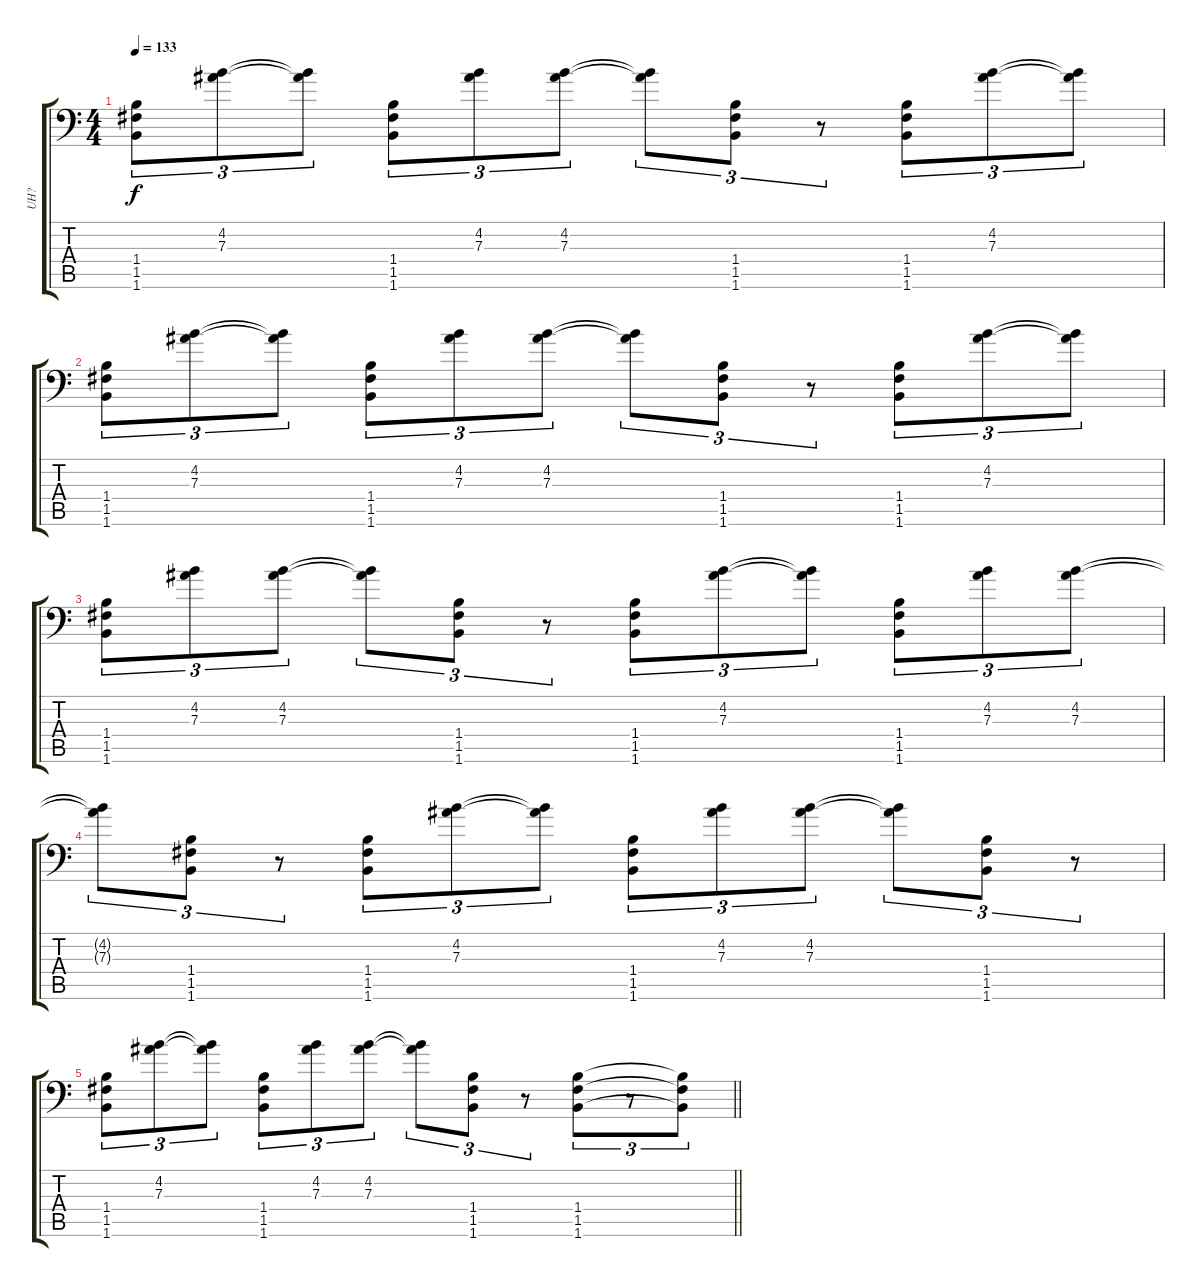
\track ("UH?" "UH?") {instrument overdrivenguitar}
\staff {score tabs}
\tuning (C4 G3 Eb3 Bb2 F2 Bb1) {hide}
\ts (4 4)
\tempo 133
\clef f4
\ks c
(1.4 1.5 1.6).8{tu (3 2) dy f} (4.2 7.3).8{tu (3 2)} (4.2{t} 7.3{t}).8{tu (3 2)} (1.4 1.5 1.6).8{tu (3 2)} (4.2 7.3).8{tu (3 2)} (4.2 7.3).8{tu (3 2)} (4.2{t} 7.3{t}).8{tu (3 2)} (1.4 1.5 1.6).8{tu (3 2)} r.8{tu (3 2)} (1.4 1.5 1.6).8{tu (3 2)} (4.2 7.3).8{tu (3 2)} (4.2{t} 7.3{t}).8{tu (3 2)} |
(1.4 1.5 1.6).8{tu (3 2)} (4.2 7.3).8{tu (3 2)} (4.2{t} 7.3{t}).8{tu (3 2)} (1.4 1.5 1.6).8{tu (3 2)} (4.2 7.3).8{tu (3 2)} (4.2 7.3).8{tu (3 2)} (4.2{t} 7.3{t}).8{tu (3 2)} (1.4 1.5 1.6).8{tu (3 2)} r.8{tu (3 2)} (1.4 1.5 1.6).8{tu (3 2)} (4.2 7.3).8{tu (3 2)} (4.2{t} 7.3{t}).8{tu (3 2)} |
(1.4 1.5 1.6).8{tu (3 2)} (4.2 7.3).8{tu (3 2)} (4.2 7.3).8{tu (3 2)} (4.2{t} 7.3{t}).8{tu (3 2)} (1.4 1.5 1.6).8{tu (3 2)} r.8{tu (3 2)} (1.4 1.5 1.6).8{tu (3 2)} (4.2 7.3).8{tu (3 2)} (4.2{t} 7.3{t}).8{tu (3 2)} (1.4 1.5 1.6).8{tu (3 2)} (4.2 7.3).8{tu (3 2)} (4.2 7.3).8{tu (3 2)} |
(4.2{t} 7.3{t}).8{tu (3 2)} (1.4 1.5 1.6).8{tu (3 2)} r.8{tu (3 2)} (1.4 1.5 1.6).8{tu (3 2)} (4.2 7.3).8{tu (3 2)} (4.2{t} 7.3{t}).8{tu (3 2)} (1.4 1.5 1.6).8{tu (3 2)} (4.2 7.3).8{tu (3 2)} (4.2 7.3).8{tu (3 2)} (4.2{t} 7.3{t}).8{tu (3 2)} (1.4 1.5 1.6).8{tu (3 2)} r.8{tu (3 2)} |
\barLineRight lightlight
(1.4 1.5 1.6).8{tu (3 2)} (4.2 7.3).8{tu (3 2)} (4.2{t} 7.3{t}).8{tu (3 2)} (1.4 1.5 1.6).8{tu (3 2)} (4.2 7.3).8{tu (3 2)} (4.2 7.3).8{tu (3 2)} (4.2{t} 7.3{t}).8{tu (3 2)} (1.4 1.5 1.6).8{tu (3 2)} r.8{tu (3 2)} (1.4 1.5 1.6).8{tu (3 2)} r.8{tu (3 2)} (1.4{t} 1.5{t} 1.6{t}).8{tu (3 2)}
